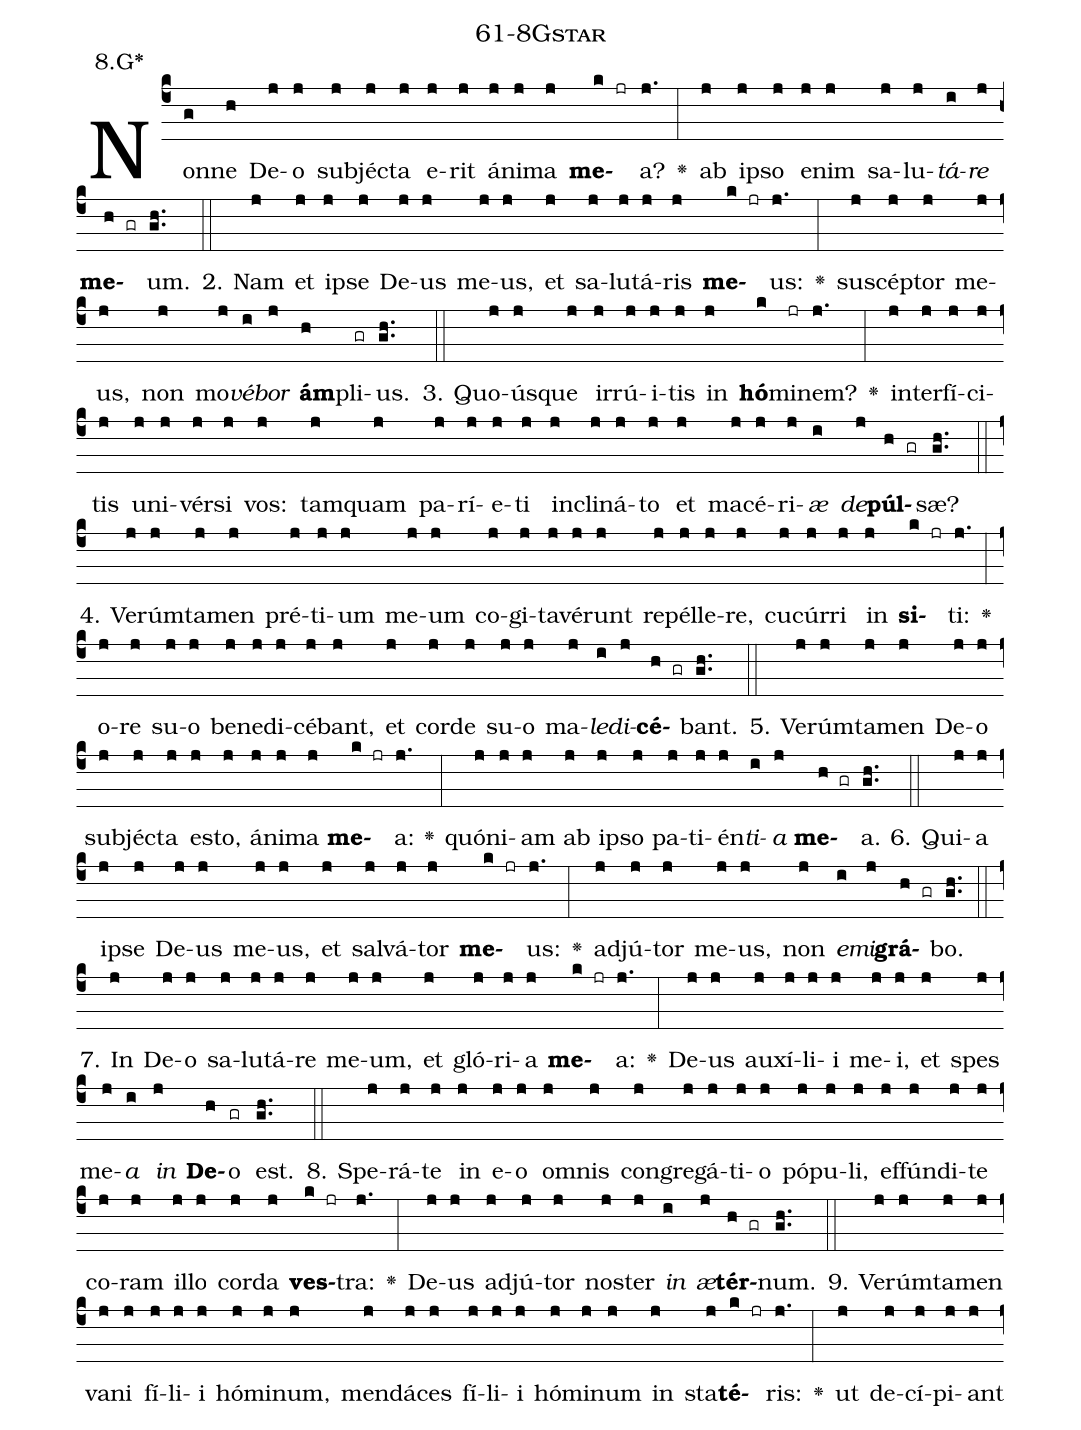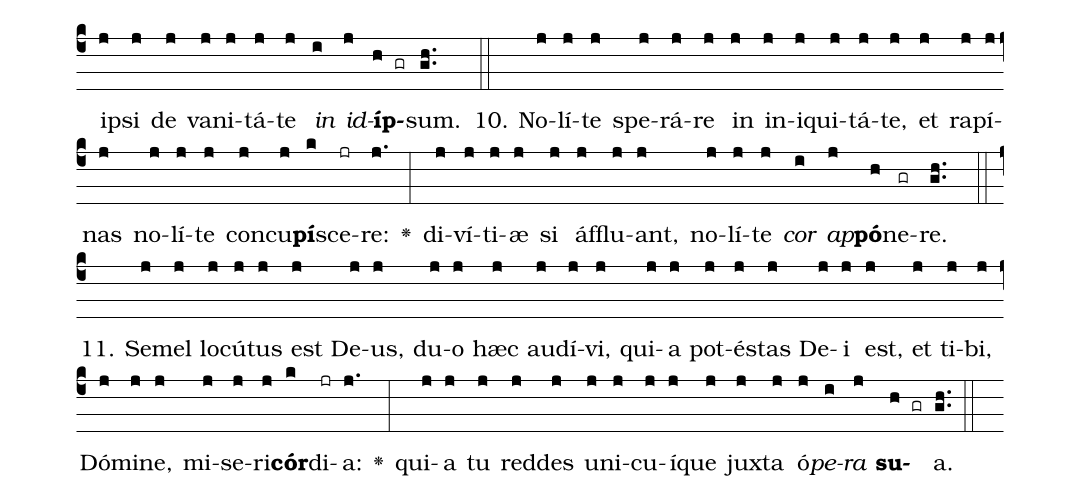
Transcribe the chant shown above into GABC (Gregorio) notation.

name: 61-8Gstar;
annotation: 8.G*;
%%
(c4)Non(g)ne(h) De(j)o(j) sub(j)jéc(j)ta(j) e(j)rit(j) á(j)ni(j)ma(j) <b>me</b>(k jr)a?(j.) <v>\greheightstar</v>(:) ab(j) ip(j)so(j) e(j)nim(j) sa(j)lu(j)<i>tá</i>(i)<i>re</i>(j) <b>me</b>(h gr)um.(gh..) (::)
2. Nam(j) et(j) ip(j)se(j) De(j)us(j) me(j)us,(j) et(j) sa(j)lu(j)tá(j)ris(j) <b>me</b>(k jr)us:(j.) <v>\greheightstar</v>(:) su(j)scép(j)tor(j) me(j)us,(j) non(j) mo(j)<i>vé</i>(i)<i>bor</i>(j) <b>ám</b>(h)pli(gr)us.(gh..) (::)
3. Quo(j)ús(j)que(j) ir(j)rú(j)i(j)tis(j) in(j) <b>hó</b>(k)mi(jr)nem?(j.) <v>\greheightstar</v>(:) in(j)ter(j)fí(j)ci(j)tis(j) u(j)ni(j)vér(j)si(j) vos:(j) tam(j)quam(j) pa(j)rí(j)e(j)ti(j) in(j)cli(j)ná(j)to(j) et(j) ma(j)cé(j)ri(j)<i>æ</i>(i) <i>de</i>(j)<b>púl</b>(h gr)sæ?(gh..) (::)
4. Ve(j)rúm(j)ta(j)men(j) pré(j)ti(j)um(j) me(j)um(j) co(j)gi(j)ta(j)vé(j)runt(j) re(j)pél(j)le(j)re,(j) cu(j)cúr(j)ri(j) in(j) <b>si</b>(k jr)ti:(j.) <v>\greheightstar</v>(:) o(j)re(j) su(j)o(j) be(j)ne(j)di(j)cé(j)bant,(j) et(j) cor(j)de(j) su(j)o(j) ma(j)<i>le</i>(i)<i>di</i>(j)<b>cé</b>(h gr)bant.(gh..) (::)
5. Ve(j)rúm(j)ta(j)men(j) De(j)o(j) sub(j)jéc(j)ta(j) es(j)to,(j) á(j)ni(j)ma(j) <b>me</b>(k jr)a:(j.) <v>\greheightstar</v>(:) quón(j)i(j)am(j) ab(j) ip(j)so(j) pa(j)ti(j)én(j)<i>ti</i>(i)<i>a</i>(j) <b>me</b>(h gr)a.(gh..) (::)
6. Qui(j)a(j) ip(j)se(j) De(j)us(j) me(j)us,(j) et(j) sal(j)vá(j)tor(j) <b>me</b>(k jr)us:(j.) <v>\greheightstar</v>(:) ad(j)jú(j)tor(j) me(j)us,(j) non(j) <i>e</i>(i)<i>mi</i>(j)<b>grá</b>(h gr)bo.(gh..) (::)
7. In(j) De(j)o(j) sa(j)lu(j)tá(j)re(j) me(j)um,(j) et(j) gló(j)ri(j)a(j) <b>me</b>(k jr)a:(j.) <v>\greheightstar</v>(:) De(j)us(j) au(j)xí(j)li(j)i(j) me(j)i,(j) et(j) spes(j) me(j)<i>a</i>(i) <i>in</i>(j) <b>De</b>(h)o(gr) est.(gh..) (::)
8. Spe(j)rá(j)te(j) in(j) e(j)o(j) om(j)nis(j) con(j)gre(j)gá(j)ti(j)o(j) pó(j)pu(j)li,(j) ef(j)fún(j)di(j)te(j) co(j)ram(j) il(j)lo(j) cor(j)da(j) <b>ves</b>(k jr)tra:(j.) <v>\greheightstar</v>(:) De(j)us(j) ad(j)jú(j)tor(j) nos(j)ter(j) <i>in</i>(i) <i>æ</i>(j)<b>tér</b>(h gr)num.(gh..) (::)
9. Ve(j)rúm(j)ta(j)men(j) va(j)ni(j) fí(j)li(j)i(j) hó(j)mi(j)num,(j) men(j)dá(j)ces(j) fí(j)li(j)i(j) hó(j)mi(j)num(j) in(j) sta(j)<b>té</b>(k jr)ris:(j.) <v>\greheightstar</v>(:) ut(j) de(j)cí(j)pi(j)ant(j) ip(j)si(j) de(j) va(j)ni(j)tá(j)te(j) <i>in</i>(i) <i>id</i>(j)<b>íp</b>(h gr)sum.(gh..) (::)
10. No(j)lí(j)te(j) spe(j)rá(j)re(j) in(j) in(j)i(j)qui(j)tá(j)te,(j) et(j) ra(j)pí(j)nas(j) no(j)lí(j)te(j) con(j)cu(j)<b>pí</b>(k)sce(jr)re:(j.) <v>\greheightstar</v>(:) di(j)ví(j)ti(j)æ(j) si(j) áf(j)flu(j)ant,(j) no(j)lí(j)te(j) <i>cor</i>(i) <i>ap</i>(j)<b>pó</b>(h)ne(gr)re.(gh..) (::)
11. Se(j)mel(j) lo(j)cú(j)tus(j) est(j) De(j)us,(j) du(j)o(j) hæc(j) au(j)dí(j)vi,(j) qui(j)a(j) pot(j)és(j)tas(j) De(j)i(j) est,(j) et(j) ti(j)bi,(j) Dó(j)mi(j)ne,(j) mi(j)se(j)ri(j)<b>cór</b>(k)di(jr)a:(j.) <v>\greheightstar</v>(:) qui(j)a(j) tu(j) red(j)des(j) u(j)ni(j)cu(j)í(j)que(j) jux(j)ta(j) ó(j)<i>pe</i>(i)<i>ra</i>(j) <b>su</b>(h gr)a.(gh..) (::)
